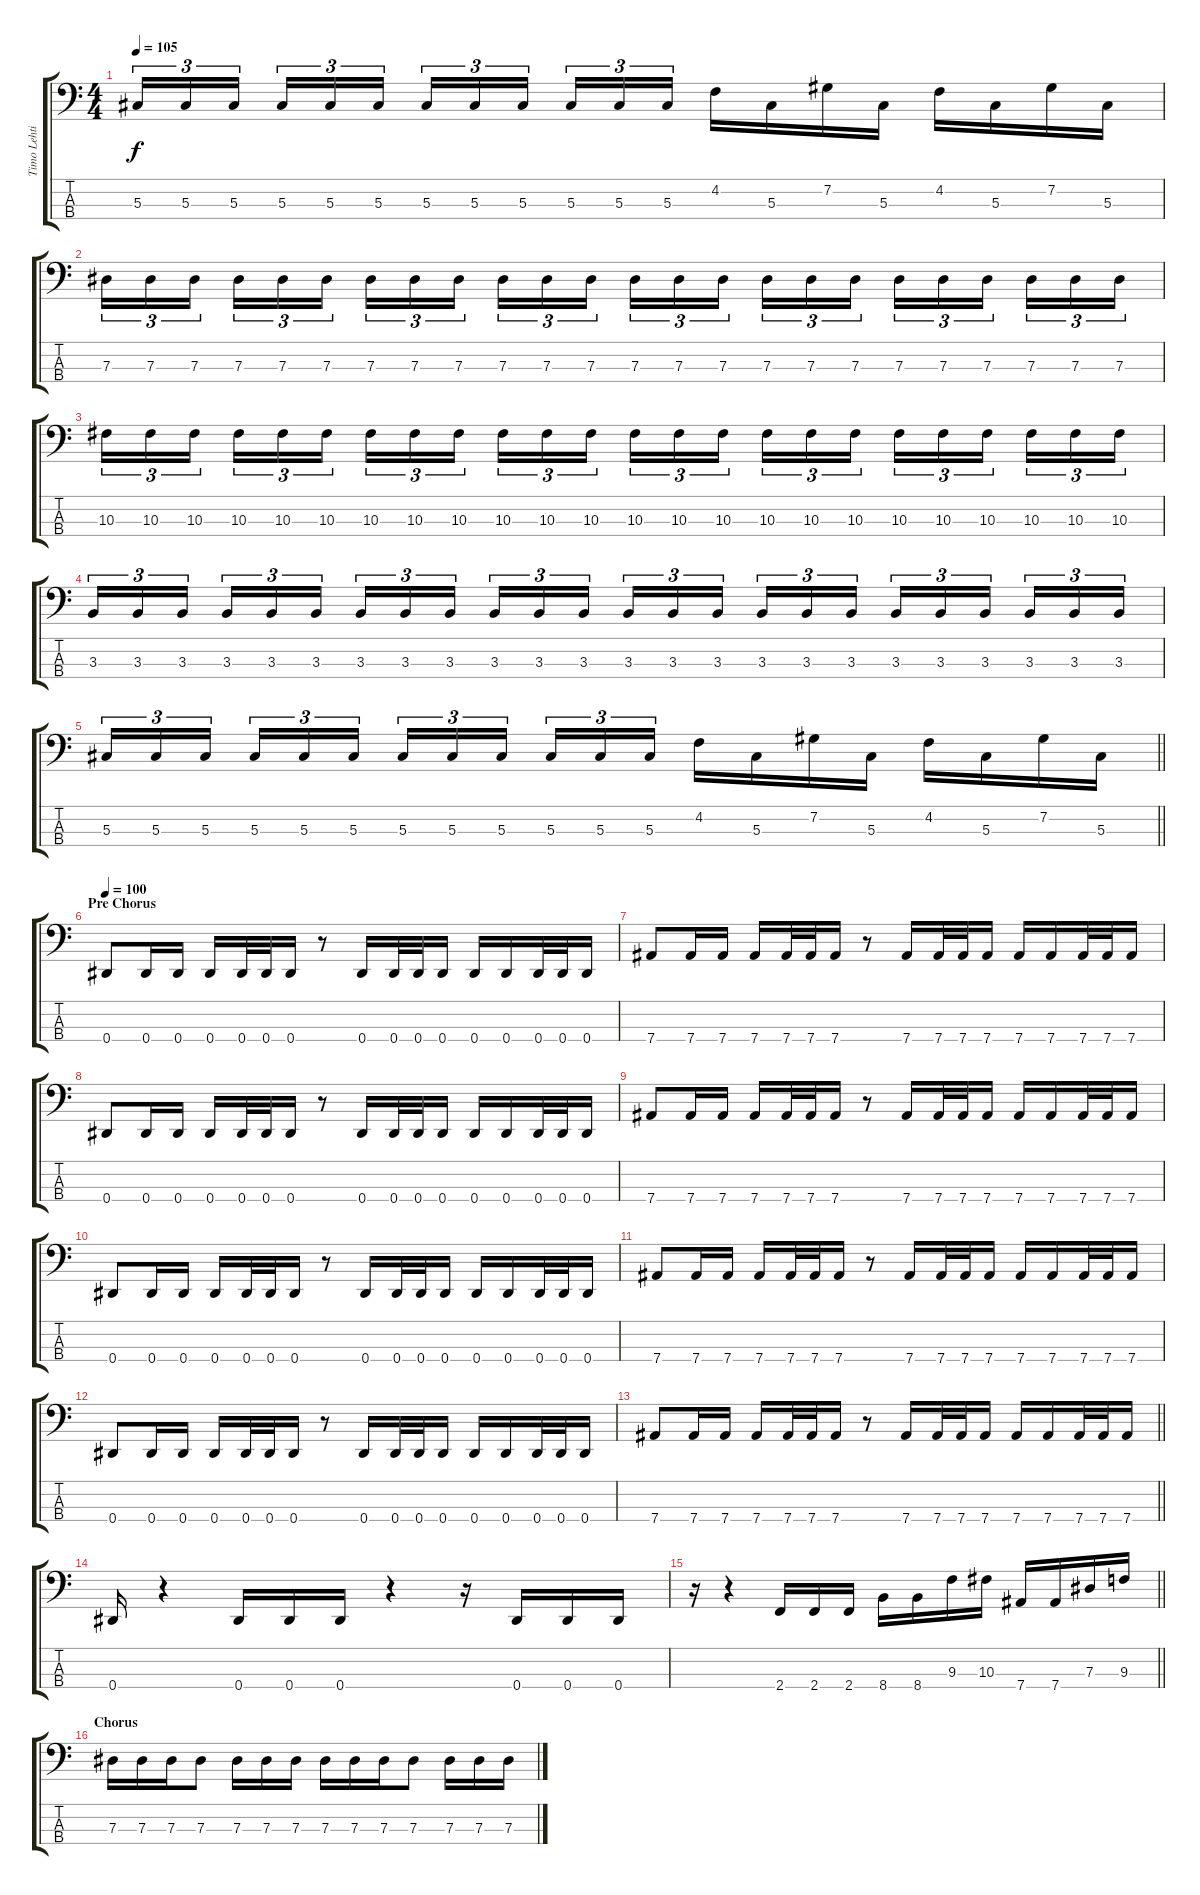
\track ("Timo Lehtinen " "Timo Lehti") {instrument slapbass1}
\staff {score tabs}
\tuning (Gb2 Db2 Ab1 Eb1) {hide}
\ts (4 4)
\tempo 105
\clef f4
\ks c
5.3.16{tu (3 2) dy f} 5.3.16{tu (3 2)} 5.3.16{tu (3 2) beam splitsecondary} 5.3.16{tu (3 2)} 5.3.16{tu (3 2)} 5.3.16{tu (3 2)} 5.3.16{tu (3 2)} 5.3.16{tu (3 2)} 5.3.16{tu (3 2) beam splitsecondary} 5.3.16{tu (3 2)} 5.3.16{tu (3 2)} 5.3.16{tu (3 2)} 4.2.16 5.3.16 7.2.16 5.3.16 4.2.16 5.3.16 7.2.16 5.3.16 |
7.3.16{tu (3 2)} 7.3.16{tu (3 2)} 7.3.16{tu (3 2) beam splitsecondary} 7.3.16{tu (3 2)} 7.3.16{tu (3 2)} 7.3.16{tu (3 2)} 7.3.16{tu (3 2)} 7.3.16{tu (3 2)} 7.3.16{tu (3 2) beam splitsecondary} 7.3.16{tu (3 2)} 7.3.16{tu (3 2)} 7.3.16{tu (3 2)} 7.3.16{tu (3 2)} 7.3.16{tu (3 2)} 7.3.16{tu (3 2) beam splitsecondary} 7.3.16{tu (3 2)} 7.3.16{tu (3 2)} 7.3.16{tu (3 2)} 7.3.16{tu (3 2)} 7.3.16{tu (3 2)} 7.3.16{tu (3 2) beam splitsecondary} 7.3.16{tu (3 2)} 7.3.16{tu (3 2)} 7.3.16{tu (3 2)} |
10.3.16{tu (3 2)} 10.3.16{tu (3 2)} 10.3.16{tu (3 2) beam splitsecondary} 10.3.16{tu (3 2)} 10.3.16{tu (3 2)} 10.3.16{tu (3 2)} 10.3.16{tu (3 2)} 10.3.16{tu (3 2)} 10.3.16{tu (3 2) beam splitsecondary} 10.3.16{tu (3 2)} 10.3.16{tu (3 2)} 10.3.16{tu (3 2)} 10.3.16{tu (3 2)} 10.3.16{tu (3 2)} 10.3.16{tu (3 2) beam splitsecondary} 10.3.16{tu (3 2)} 10.3.16{tu (3 2)} 10.3.16{tu (3 2)} 10.3.16{tu (3 2)} 10.3.16{tu (3 2)} 10.3.16{tu (3 2) beam splitsecondary} 10.3.16{tu (3 2)} 10.3.16{tu (3 2)} 10.3.16{tu (3 2)} |
3.3.16{tu (3 2)} 3.3.16{tu (3 2)} 3.3.16{tu (3 2) beam splitsecondary} 3.3.16{tu (3 2)} 3.3.16{tu (3 2)} 3.3.16{tu (3 2)} 3.3.16{tu (3 2)} 3.3.16{tu (3 2)} 3.3.16{tu (3 2) beam splitsecondary} 3.3.16{tu (3 2)} 3.3.16{tu (3 2)} 3.3.16{tu (3 2)} 3.3.16{tu (3 2)} 3.3.16{tu (3 2)} 3.3.16{tu (3 2) beam splitsecondary} 3.3.16{tu (3 2)} 3.3.16{tu (3 2)} 3.3.16{tu (3 2)} 3.3.16{tu (3 2)} 3.3.16{tu (3 2)} 3.3.16{tu (3 2) beam splitsecondary} 3.3.16{tu (3 2)} 3.3.16{tu (3 2)} 3.3.16{tu (3 2)} |
\barLineRight lightlight
5.3.16{tu (3 2)} 5.3.16{tu (3 2)} 5.3.16{tu (3 2) beam splitsecondary} 5.3.16{tu (3 2)} 5.3.16{tu (3 2)} 5.3.16{tu (3 2)} 5.3.16{tu (3 2)} 5.3.16{tu (3 2)} 5.3.16{tu (3 2) beam splitsecondary} 5.3.16{tu (3 2)} 5.3.16{tu (3 2)} 5.3.16{tu (3 2)} 4.2.16 5.3.16 7.2.16 5.3.16 4.2.16 5.3.16 7.2.16 5.3.16 |
\section ("" "Pre Chorus")
\tempo 100
0.4.8 0.4.16 0.4.16 0.4.16 0.4.32 0.4.32 0.4.16 r.8 0.4.16 0.4.32 0.4.32 0.4.16 0.4.16 0.4.16 0.4.32 0.4.32 0.4.16 |
7.4.8 7.4.16 7.4.16 7.4.16 7.4.32 7.4.32 7.4.16 r.8 7.4.16 7.4.32 7.4.32 7.4.16 7.4.16 7.4.16 7.4.32 7.4.32 7.4.16 |
0.4.8 0.4.16 0.4.16 0.4.16 0.4.32 0.4.32 0.4.16 r.8 0.4.16 0.4.32 0.4.32 0.4.16 0.4.16 0.4.16 0.4.32 0.4.32 0.4.16 |
7.4.8 7.4.16 7.4.16 7.4.16 7.4.32 7.4.32 7.4.16 r.8 7.4.16 7.4.32 7.4.32 7.4.16 7.4.16 7.4.16 7.4.32 7.4.32 7.4.16 |
0.4.8 0.4.16 0.4.16 0.4.16 0.4.32 0.4.32 0.4.16 r.8 0.4.16 0.4.32 0.4.32 0.4.16 0.4.16 0.4.16 0.4.32 0.4.32 0.4.16 |
7.4.8 7.4.16 7.4.16 7.4.16 7.4.32 7.4.32 7.4.16 r.8 7.4.16 7.4.32 7.4.32 7.4.16 7.4.16 7.4.16 7.4.32 7.4.32 7.4.16 |
0.4.8 0.4.16 0.4.16 0.4.16 0.4.32 0.4.32 0.4.16 r.8 0.4.16 0.4.32 0.4.32 0.4.16 0.4.16 0.4.16 0.4.32 0.4.32 0.4.16 |
\barLineRight lightlight
7.4.8 7.4.16 7.4.16 7.4.16 7.4.32 7.4.32 7.4.16 r.8 7.4.16 7.4.32 7.4.32 7.4.16 7.4.16 7.4.16 7.4.32 7.4.32 7.4.16 |
0.4.16 r.4 0.4.16 0.4.16 0.4.16 r.4 r.16 0.4.16 0.4.16 0.4.16 |
\barLineRight lightlight
r.16 r.4 2.4.16 2.4.16 2.4.16 8.4.16 8.4.16 9.3.16 10.3.16 7.4.16 7.4.16 7.3.16 9.3.16 |
\section ("" "Chorus")
7.3.16 7.3.16 7.3.16 7.3.8 7.3.16 7.3.16 7.3.16 7.3.16 7.3.16 7.3.16 7.3.8 7.3.16 7.3.16 7.3.16
